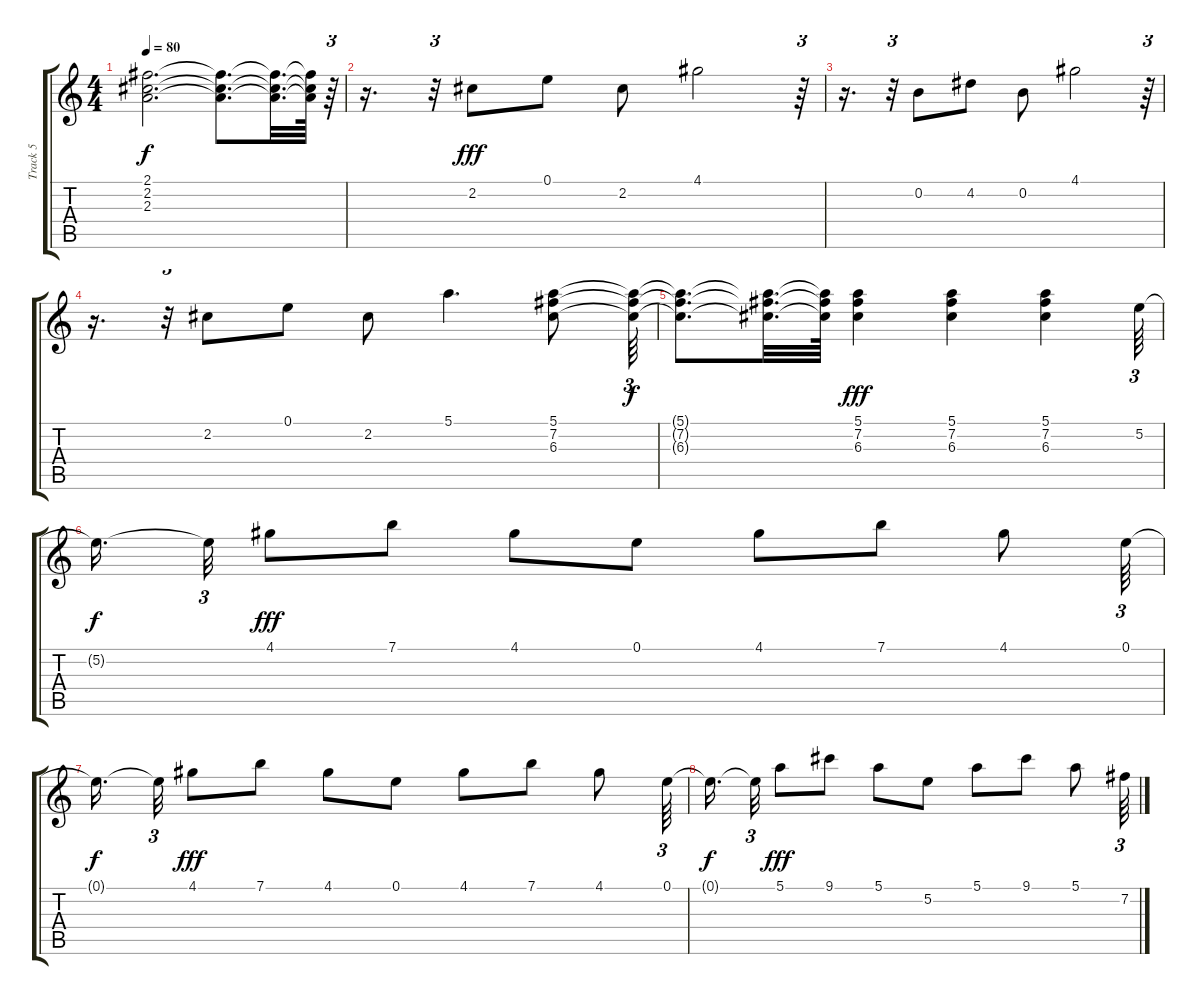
\track ("Track 5" "Track 5") {instrument electricguitarclean}
\staff {score tabs}
\tuning (E4 B3 G3 D3 A2 E2) {hide}
\ts (4 4)
\tempo 80
\clef g2
\ks c
(2.1{t} 2.2{t} 2.3{t}).2{d dy f} (2.1{t} 2.2{t} 2.3{t}).8{d} (2.1{t} 2.2{t} 2.3{t}).32{d} (2.1{t} 2.2{t} 2.3{t}).64 r.64{tu (3 2)} |
r.16{d} r.32{tu (3 2)} 2.2.8{dy fff} 0.1.8 2.2.8 4.1.2 r.64{tu (3 2)} |
r.16{d} r.32{tu (3 2)} 0.2.8 4.2.8 0.2.8 4.1.2 r.64{tu (3 2)} |
r.16{d} r.32{tu (3 2)} 2.2.8 0.1.8 2.2.8 5.1.4{d} (5.1 7.2 6.3).8 (5.1{t} 7.2{t} 6.3{t}).64{tu (3 2) dy f} |
(5.1{t} 7.2{t} 6.3{t}).8{d} (5.1{t} 7.2{t} 6.3{t}).32{d} (5.1{t} 7.2{t} 6.3{t}).64 (5.1 7.2 6.3).4{dy fff} (5.1 7.2 6.3).4 (5.1 7.2 6.3).4 5.2.64{tu (3 2)} |
5.2{t}.16{d dy f beam splitsecondary} 5.2{t}.32{tu (3 2)} 4.1.8{dy fff} 7.1.8 4.1.8 0.1.8 4.1.8 7.1.8 4.1.8 0.1.64{tu (3 2)} |
0.1{t}.16{d dy f beam splitsecondary} 0.1{t}.32{tu (3 2)} 4.1.8{dy fff} 7.1.8 4.1.8 0.1.8 4.1.8 7.1.8 4.1.8 0.1.64{tu (3 2)} |
0.1{t}.16{d dy f beam splitsecondary} 0.1{t}.32{tu (3 2)} 5.1.8{dy fff} 9.1.8 5.1.8 5.2.8 5.1.8 9.1.8 5.1.8 7.2.64{tu (3 2)}
